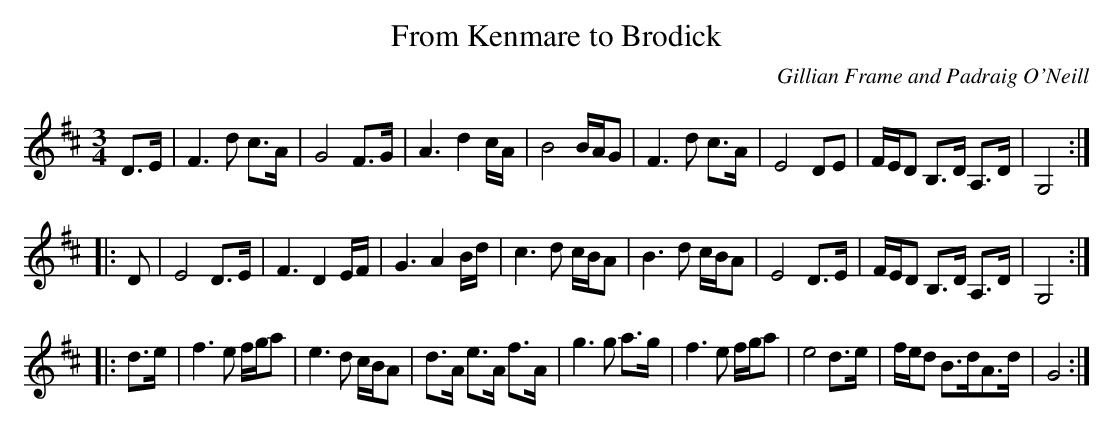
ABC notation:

X:1
T:From Kenmare to Brodick
C:Gillian Frame and Padraig O'Neill
M:3/4
L:1/8
K:D
D>E | F3d c>A | G4 F>G | A3d2 c/A/ | B4 B/A/G | F3d c>A | E4 DE | F/E/D  B,>D A,>D | G,4 ::
D | E4 D>E | F3 D2 E/F/ | G3 A2 B/d/ | c3d c/B/A | B3d c/B/A | E4 D>E | F/E/D B,>D A,>D | G,4 ::
d>e | f3e f/g/a | e3d c/B/A | d>A e>A f>A | g3g a>g | f3e f/g/a | e4 d>e | f/e/d B>dA>d | G4 :|
